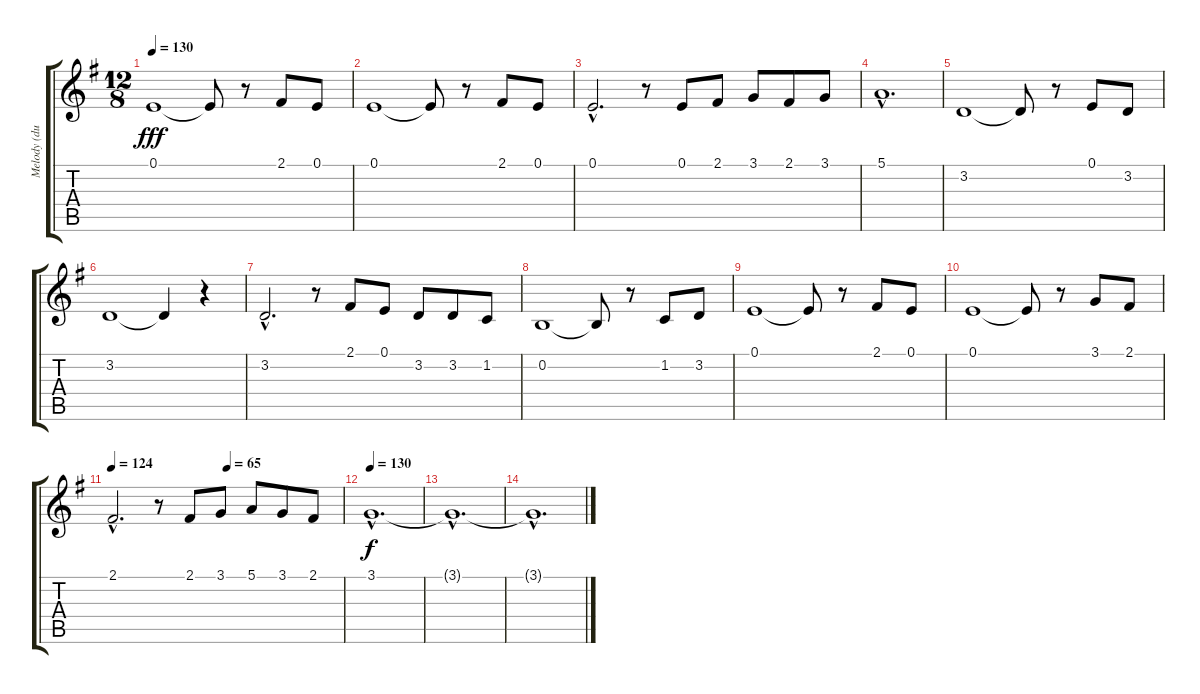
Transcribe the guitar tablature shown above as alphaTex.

\track ("Melody (dubbing)" "Melody (du") {instrument bassoon}
\staff {score tabs}
\tuning (E4 B3 G3 D3 A2 E2) {hide}
\ts (12 8)
\tempo 130
\clef g2
\ks g
0.1.1{dy fff} 0.1{t}.8 r.8 2.1.8 0.1.8 |
0.1.1 0.1{t}.8 r.8 2.1.8 0.1.8 |
0.1{hac}.2{d} r.8 0.1.8 2.1.8 3.1.8 2.1.8 3.1.8 |
5.1{hac}.1{d} |
3.2.1 3.2{t}.8 r.8 0.1.8 3.2.8 |
3.2.1 3.2{t}.4 r.4 |
3.2{hac}.2{d} r.8 2.1.8 0.1.8 3.2.8 3.2.8 1.2.8 |
0.2.1 0.2{t}.8 r.8 1.2.8 3.2.8 |
0.1.1 0.1{t}.8 r.8 2.1.8 0.1.8 |
0.1.1 0.1{t}.8 r.8 3.1.8 2.1.8 |
\tempo (65 0.5)
\tempo 124
2.1{hac}.2{d} r.8 2.1.8 3.1.8 5.1.8 3.1.8 2.1.8 |
\tempo 130
3.1{hac}.1{d dy f} |
3.1{hac t}.1{d} |
3.1{hac t}.1{d}
